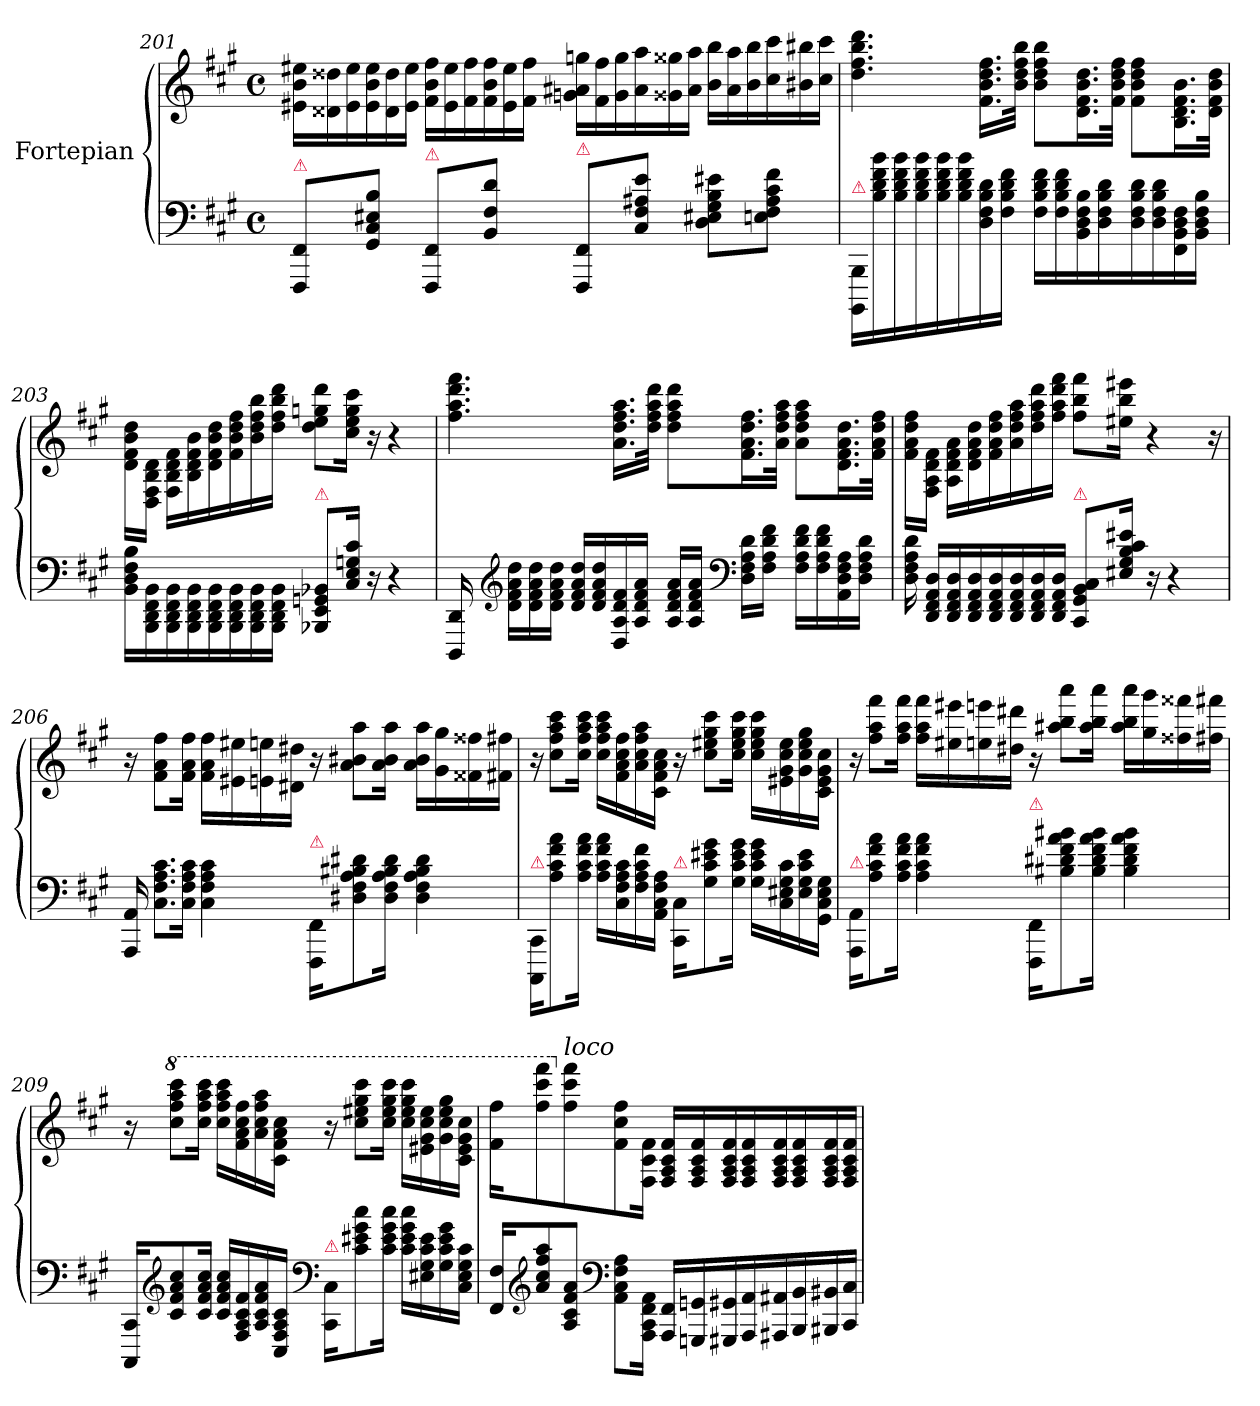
**kern	**kern
*part2	*part1
*staff2	*staff1
*I"Fortepian	*I"Fortepian
*clefF4	*clefG2
*k[f#c#g#]	*k[f#c#g#]
*f#:	*f#:
*M4/4	*M4/4
*met(c)	*met(c)
*	*Xtuplet
=201	=201
!LO:TX:a:color=crimson:t=⚠	!
8FFF#/ 8FF#/L	24e#X\ 24b\ 24ee#X\LL
.	24d##X\ 24dd##X\
.	24e#\ 24ee#\
8GG#\ 8C#\ 8E#X\ 8B\J	24e#\ 24b\ 24ee#\
.	24d##\ 24dd##\
.	24e#\ 24ee#\JJ
!LO:TX:a:color=crimson:t=⚠	!
8FFF#/ 8FF#/L	24f#\ 24b\ 24ff#\LL
.	24e#\ 24ee#\
.	24f#\ 24ff#\
8BB\ 8F#\ 8d\J	24f#\ 24b\ 24ff#\
.	24e#\ 24ee#\
.	24f#\ 24ff#\JJ
!LO:TX:a:color=crimson:t=⚠	!
8FFF#/ 8FF#/L	24gn\ 24a#X\ 24ggn\LL
.	24f#\ 24ff#\
.	24g\ 24gg\
8C#\ 8F#\ 8A#X\ 8e\J	24a#\ 24aa\
.	24g##X\ 24gg##X\
.	24a#\ 24aa\JJ
8D\ 8E#X\ 8G#\ 8B\ 8e#X\L	24b\ 24bb\LL
.	24a#\ 24aa\
.	24b\ 24bb\
8En\ 8F#\ 8A#\ 8c#\ 8f#\J	24cc#\ 24ccc#\
.	24b#X\ 24bb#X\
.	24cc#\ 24ccc#\JJ
=202	=202
!LO:TX:a:color=crimson:t=⚠	!
16BBBB/ 16BBB/LL	4.dd\ 4.ff#\ 4.bb\ 4.ddd\
16B\ 16d\ 16f#\ 16b\	.
16B\ 16d\ 16f#\ 16b\	.
16B\ 16d\ 16f#\ 16b\	.
16B\ 16d\ 16f#\ 16b\	.
16B\ 16d\ 16f#\ 16b\	.
16D\ 16F#\ 16B\ 16d\	16.f#\ 16.b\ 16.dd\ 16.ff#\LL
16F#\ 16B\ 16d\ 16f#\JJ	.
.	32b\ 32dd\ 32ff#\ 32bb\JJk
16F#\ 16B\ 16d\ 16f#\LL	8b\ 8dd\ 8ff#\ 8bb\L
16F#\ 16B\ 16d\ 16f#\	.
16BB\ 16D\ 16F#\ 16B\	16.d\ 16.f#\ 16.b\ 16.dd\L
16D\ 16F#\ 16B\ 16d\	.
.	32f#\ 32b\ 32dd\ 32ff#\JJk
16D\ 16F#\ 16B\ 16d\	8f#\ 8b\ 8dd\ 8ff#\L
16D\ 16F#\ 16B\ 16d\	.
16FF#\ 16BB\ 16D\ 16F#\	16.B\ 16.d\ 16.f#\ 16.b\L
16BB\ 16D\ 16F#\ 16B\JJ	.
.	32d\ 32f#\ 32b\ 32dd\JJk
=203	=203
16BB\ 16D\ 16F#\ 16B\LL	16d\ 16f#\ 16b\ 16dd\LL
16BBB\ 16DD\ 16FF#\ 16BB\	16D\ 16F#\ 16B\ 16d\JJ
16BBB\ 16DD\ 16FF#\ 16BB\	16F#\ 16B\ 16d\ 16f#\LL
16BBB\ 16DD\ 16FF#\ 16BB\	16B\ 16d\ 16f#\ 16b\
16BBB\ 16DD\ 16FF#\ 16BB\	16d\ 16f#\ 16b\ 16dd\
16BBB\ 16DD\ 16FF#\ 16BB\	16f#\ 16b\ 16dd\ 16ff#\
16BBB\ 16DD\ 16FF#\ 16BB\	16b\ 16dd\ 16ff#\ 16bb\
16BBB\ 16DD\ 16FF#\ 16BB\JJ	16dd\ 16ff#\ 16bb\ 16ddd\JJ
!LO:TX:a:color=crimson:t=⚠	!
8BBB-X/ 8EE/ 8GGn/ 8BB-X/L	8dd\ 8ee\ 8ggn\ 8ddd\L
16C#\ 16E\ 16Gn\ 16c#\Jk	16cc#\ 16ee\ 16gg\ 16ccc#\Jk
16r	16r
4r	4r
=204	=204
16DDD/ 16DD/	4.ff#\ 4.aa\ 4.ddd\ 4.fff#\
*clefG2	*
16d\ 16f#\ 16a\ 16dd\LL	.
16d\ 16f#\ 16a\ 16dd\	.
16d\ 16f#\ 16a\ 16dd\JJ	.
16d/ 16f#/ 16a/ 16dd/LL	.
16d/ 16f#/ 16a/ 16dd/	.
16D/ 16A/ 16d/ 16f#/	16.a\ 16.dd\ 16.ff#\ 16.aa\LL
16A/ 16d/ 16f#/ 16a/JJ	.
.	32dd\ 32ff#\ 32aa\ 32ddd\JJk
16A/ 16d/ 16f#/ 16a/LL	8dd\ 8ff#\ 8aa\ 8ddd\L
16A/ 16d/ 16f#/ 16a/JJ	.
*clefF4	*
16D\ 16F#\ 16A\ 16d\LL	16.f#\ 16.a\ 16.dd\ 16.ff#\L
16F#\ 16A\ 16d\ 16f#\JJ	.
.	32a\ 32dd\ 32ff#\ 32aa\JJk
16F#\ 16A\ 16d\ 16f#\LL	8a\ 8dd\ 8ff#\ 8aa\L
16F#\ 16A\ 16d\ 16f#\	.
16AA\ 16D\ 16F#\ 16A\	16.d\ 16.f#\ 16.a\ 16.dd\L
16D\ 16F#\ 16A\ 16d\JJ	.
.	32f#\ 32a\ 32dd\ 32ff#\JJk
=205	=205
16D\ 16F#\ 16A\ 16d\	16f#\ 16a\ 16dd\ 16ff#\LL
16DD/ 16FF#/ 16AA/ 16D/LL	16F#\ 16A\ 16d\ 16f#\JJ
16DD/ 16FF#/ 16AA/ 16D/	16A\ 16d\ 16f#\ 16a\LL
16DD/ 16FF#/ 16AA/ 16D/	16d\ 16f#\ 16a\ 16dd\
16DD/ 16FF#/ 16AA/ 16D/	16f#\ 16a\ 16dd\ 16ff#\
16DD/ 16FF#/ 16AA/ 16D/	16a\ 16dd\ 16ff#\ 16aa\
16DD/ 16FF#/ 16AA/ 16D/	16dd\ 16ff#\ 16aa\ 16ddd\
16DD/ 16FF#/ 16AA/ 16D/JJ	16ff#\ 16aa\ 16ddd\ 16fff#\JJ
!LO:TX:a:color=crimson:t=⚠	!
8CC#/ 8GG#/ 8BB/ 8C#/L	8ff#\ 8bb\ 8fff#\L
16E#X\ 16G#\ 16B\ 16c#\ 16e#X\Jk	16ee#X\ 16bb\ 16eee#X\Jk
16r	4r
4r	.
.	16r
=206	=206
16AAA/ 16AA/	16r
!LO:N:vis=8.	!
8C#\ 8F#\ 8A\ 8c#\L	8f#\ 8a\ 8ff#\L
16C#\ 16F#\ 16A\ 16c#\Jk	16f#\ 16a\ 16ff#\Jk
4C#\ 4F#\ 4A\ 4c#\	16f#\ 16a\ 16ff#\LL
.	16e#X\ 16ee#X\
.	16en\ 16een\
.	16d#X\ 16dd#X\JJ
!LO:TX:a:color=crimson:t=⚠	!
16FFF#/ 16FF#/KL	16r
8D#X\ 8F#\ 8A\ 8B#X\ 8d#X\	8a\ 8b#X\ 8aa\L
16D#\ 16F#\ 16A\ 16B#\ 16d#\Jk	16a\ 16b#\ 16aa\Jk
4D#\ 4F#\ 4A\ 4B#\ 4d#\	16a\ 16b#\ 16aa\LL
.	16g#\ 16gg#\
.	16f##X\ 16ff##X\
.	16f#X\ 16ff#X\JJ
=207	=207
!LO:TX:a:color=crimson:t=⚠	!
16CCC#/ 16CC#/KL	16r
8A\ 8c#\ 8f#\ 8a\	8cc#\ 8ff#\ 8aa\ 8ccc#\L
16A\ 16c#\ 16f#\ 16a\Jk	16cc#\ 16ff#\ 16aa\ 16ccc#\Jk
16A\ 16c#\ 16f#\ 16a\LL	16cc#\ 16ff#\ 16aa\ 16ccc#\LL
16C#\ 16F#\ 16A\ 16c#\	16f#\ 16a\ 16cc#\ 16ff#\
16F#\ 16A\ 16c#\ 16f#\	16a\ 16cc#\ 16ff#\ 16aa\
16AA\ 16C#\ 16F#\ 16A\JJ	16c#\ 16f#\ 16a\ 16cc#\JJ
!LO:TX:a:color=crimson:t=⚠	!
16CC#/ 16C#/KL	16r
8G#\ 8c#\ 8e#X\ 8g#\	8cc#\ 8ee#X\ 8gg#\ 8ccc#\L
16G#\ 16c#\ 16e#\ 16g#\Jk	16cc#\ 16ee#\ 16gg#\ 16ccc#\Jk
16G#\ 16c#\ 16e#\ 16g#\LL	16cc#\ 16ee#\ 16gg#\ 16ccc#\LL
16C#\ 16E#X\ 16G#\ 16c#\	16e#X\ 16g#\ 16cc#\ 16ee#\
16E#\ 16G#\ 16c#\ 16e#\	16g#\ 16cc#\ 16ee#\ 16gg#\
16GG#\ 16C#\ 16E#\ 16G#\JJ	16c#\ 16e#\ 16g#\ 16cc#\JJ
=208	=208
!LO:TX:a:color=crimson:t=⚠	!
16AAA/ 16AA/KL	16r
8A\ 8c#\ 8f#\ 8a\	8ff#\ 8aa\ 8fff#\L
16A\ 16c#\ 16f#\ 16a\Jk	16ff#\ 16aa\ 16fff#\Jk
4A\ 4c#\ 4f#\ 4a\	16ff#\ 16aa\ 16fff#\LL
.	16ee#X\ 16eee#X\
.	16een\ 16eeen\
.	16dd#X\ 16ddd#X\JJ
!LO:TX:a:color=crimson:t=⚠	!
16FFF#/ 16FF#/KL	16r
8B#X\ 8d#X\ 8f#\ 8a\ 8b#X\	8aa#X\ 8bb\ 8aaa\L
16B#\ 16d#\ 16f#\ 16a\ 16b#\Jk	16aa#\ 16bb\ 16aaa\Jk
4B#\ 4d#\ 4f#\ 4a\ 4b#\	16aa#\ 16bb\ 16aaa\LL
.	16gg#\ 16ggg#\
.	16ff##X\ 16fff##X\
.	16ff#X\ 16fff#X\JJ
=209	=209
16CCC#/ 16CC#/KL	16r
*clefG2	*
*	*8va
8c#/ 8f#/ 8a/ 8cc#/	8ccc#\ 8fff#\ 8aaa\ 8cccc#\L
16c#/ 16f#/ 16a/ 16cc#/Jk	16ccc#\ 16fff#\ 16aaa\ 16cccc#\Jk
16c#/ 16f#/ 16a/ 16cc#/LL	16ccc#\ 16fff#\ 16aaa\ 16cccc#\LL
16F#/ 16A/ 16c#/ 16f#/	16ff#\ 16aa\ 16ccc#\ 16fff#\
16A/ 16c#/ 16f#/ 16a/	16aa\ 16ccc#\ 16fff#\ 16aaa\
16C#/ 16F#/ 16A/ 16c#/JJ	16cc#\ 16ff#\ 16aa\ 16ccc#\JJ
*clefF4	*
!LO:TX:a:color=crimson:t=⚠	!
16CC#/ 16C#/KL	16r
8c#\ 8e#X\ 8g#\ 8cc#\	8ccc#\ 8eee#X\ 8ggg#\ 8cccc#\L
16c#\ 16e#\ 16g#\ 16cc#\Jk	16ccc#\ 16eee#\ 16ggg#\ 16cccc#\Jk
16c#\ 16e#\ 16g#\ 16cc#\LL	16ccc#\ 16eee#\ 16ggg#\ 16cccc#\LL
16E#X\ 16G#\ 16c#\ 16e#\	16ee#X\ 16gg#\ 16ccc#\ 16eee#\
16G#\ 16c#\ 16e#\ 16g#\	16gg#\ 16ccc#\ 16eee#\ 16ggg#\
16C#\ 16E#\ 16G#\ 16c#\JJ	16cc#\ 16ee#\ 16gg#\ 16ccc#\JJ
=210	=210
16FF#/ 16F#/KL	16ff#\ 16fff#\KL
*clefG2	*
8a/ 8cc#/ 8ff#/ 8aa/	8fff#\ 8cccc#\ 8ffff#\
*	*X8va
!	!LO:TX:a:i:t=loco
8A/ 8c#/ 8f#/ 8a/J	8ff#\ 8ccc#\ 8fff#\
*clefF4	*
8AA\ 8C#\ 8F#\ 8A\L	8f#\ 8cc#\ 8ff#\
16AAA\ 16CC#\ 16FF#\ 16AA\Jk	16F#\ 16c#\ 16f#\Jk
16AAA/ 16FF#/LL	16F#/ 16A/ 16c#/ 16f#/LL
16GGGn/ 16GGn/	16F#/ 16A/ 16c#/ 16f#/
16GGG#X/ 16GG#X/	16F#/ 16A/ 16c#/ 16f#/
16AAA/ 16AA/	16F#/ 16A/ 16c#/ 16f#/
16AAA#X/ 16AA#X/	16F#/ 16A/ 16c#/ 16f#/
16BBB/ 16BB/	16F#/ 16A/ 16c#/ 16f#/
16BBB#X/ 16BB#X/	16F#/ 16A/ 16c#/ 16f#/
16CC#/ 16C#/JJ	16F#/ 16A/ 16c#/ 16f#/JJ
=	=
*-	*-
